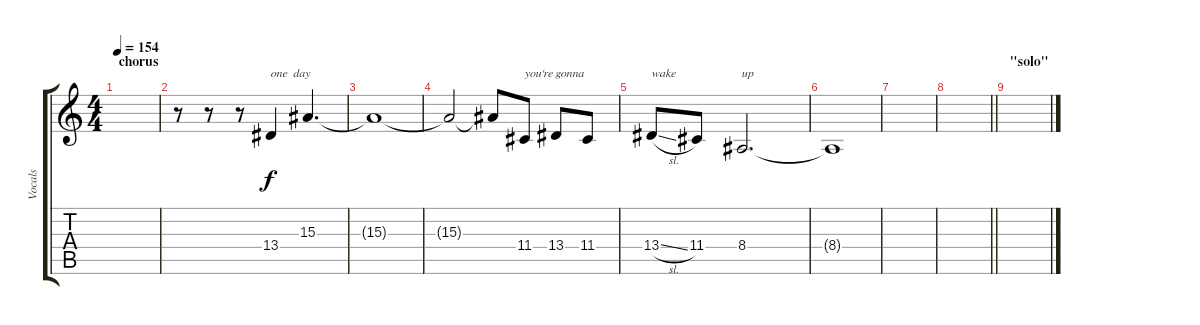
\track ("Vocals" "Vocals") {instrument lead2sawtooth}
\staff {score tabs}
\tuning (E4 B3 G3 D3 A2 E2) {hide}
\ts (4 4)
\section ("" "chorus")
\tempo 154
\clef g2
\ks c
|
r.8 r.8 r.8 13.4.4{txt "one  day"} 15.3.4{d} |
15.3{t}.1 |
15.3{t}.2 15.3{t}.8 11.4.8{txt "you're gonna"} 13.4.8 11.4.8 |
13.4{sl}.8{txt "wake"} 11.4.8 8.4.2{d txt "up"} |
8.4{t}.1 |
|
\barLineRight lightlight
|
\section ("" "\"solo\"")
